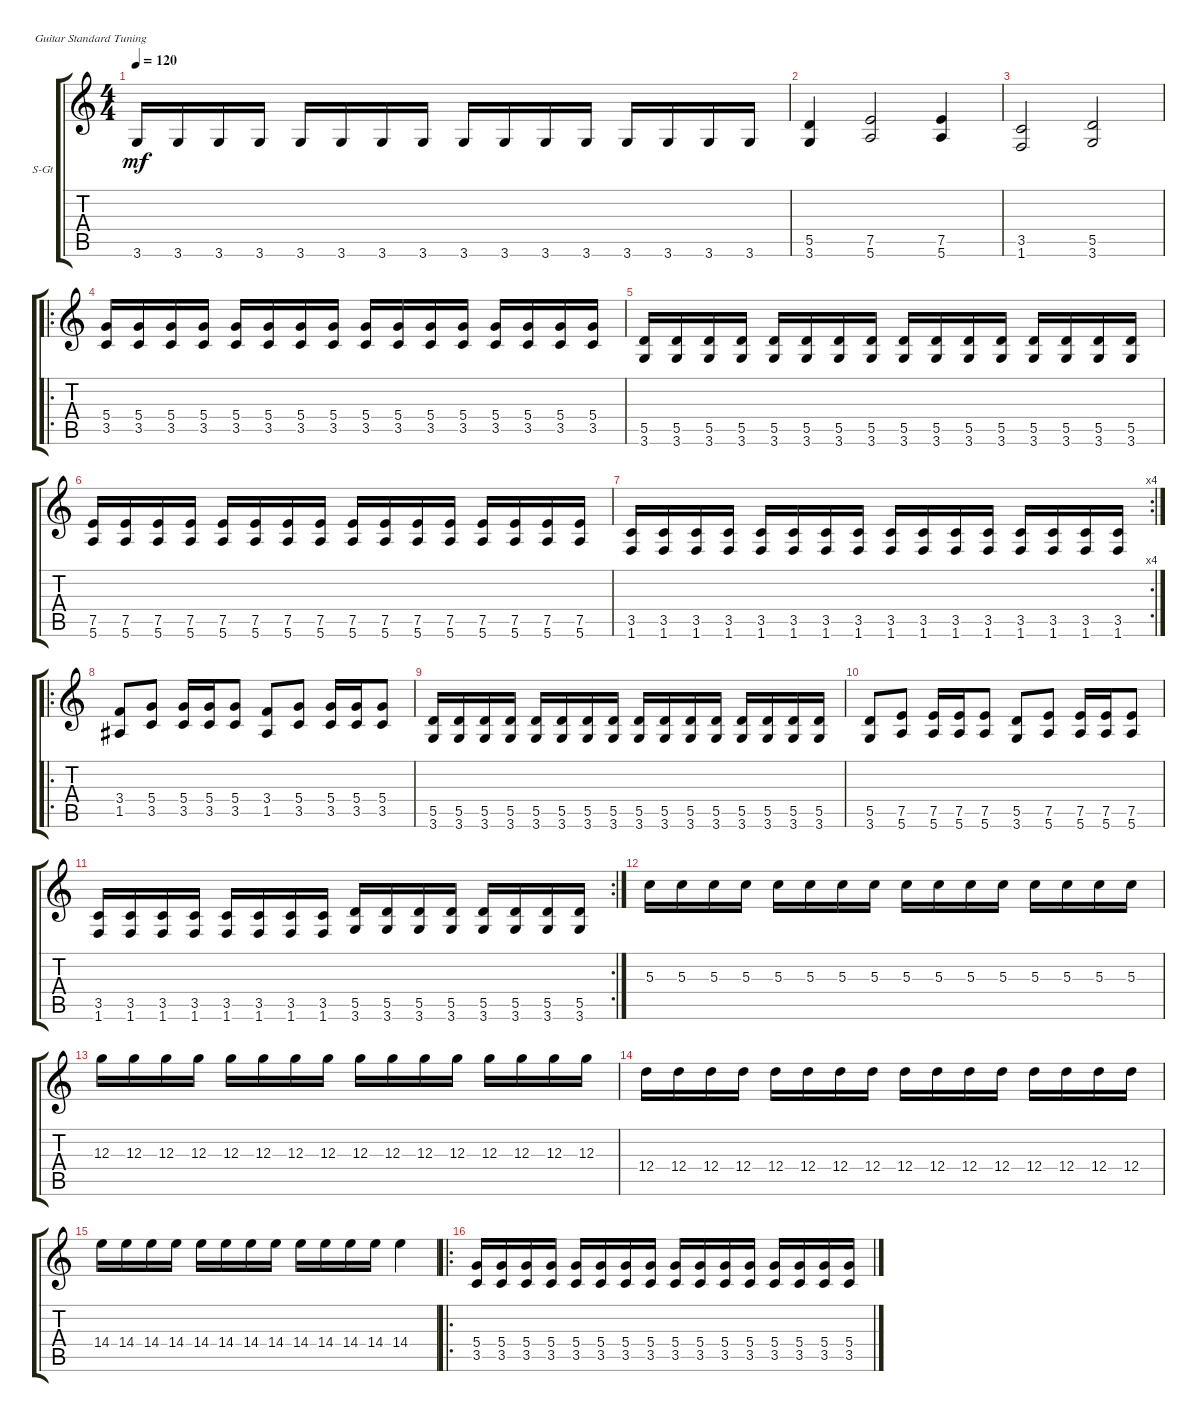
\defaultSystemsLayout 4
\bracketExtendMode groupsimilarinstruments
\firstSystemTrackNameOrientation horizontal
\otherSystemsTrackNameOrientation horizontal
\track ("Steel Guitar" "S-Gt") {instrument distortionguitar}
\staff {score tabs}
\tuning (E4 B3 G3 D3 A2 E2)
\ts (4 4)
\tempo 120
\clef g2
\ks c
3.6.16{dy mf} 3.6.16 3.6.16 3.6.16 3.6.16 3.6.16 3.6.16 3.6.16 3.6.16 3.6.16 3.6.16 3.6.16 3.6.16 3.6.16 3.6.16 3.6.16 |
(3.6 5.5).4 (5.6 7.5).2 (5.6 7.5).4 |
(1.6 3.5).2 (3.6 5.5).2 |
\ro
(3.5 5.4).16 (3.5 5.4).16 (3.5 5.4).16 (3.5 5.4).16 (3.5 5.4).16 (3.5 5.4).16 (3.5 5.4).16 (3.5 5.4).16 (3.5 5.4).16 (3.5 5.4).16 (3.5 5.4).16 (3.5 5.4).16 (3.5 5.4).16 (3.5 5.4).16 (3.5 5.4).16 (3.5 5.4).16 |
(3.6 5.5).16 (3.6 5.5).16 (3.6 5.5).16 (3.6 5.5).16 (3.6 5.5).16 (3.6 5.5).16 (3.6 5.5).16 (3.6 5.5).16 (3.6 5.5).16 (3.6 5.5).16 (3.6 5.5).16 (3.6 5.5).16 (3.6 5.5).16 (3.6 5.5).16 (3.6 5.5).16 (3.6 5.5).16 |
(5.6 7.5).16 (5.6 7.5).16 (5.6 7.5).16 (5.6 7.5).16 (5.6 7.5).16 (5.6 7.5).16 (5.6 7.5).16 (5.6 7.5).16 (5.6 7.5).16 (5.6 7.5).16 (5.6 7.5).16 (5.6 7.5).16 (5.6 7.5).16 (5.6 7.5).16 (5.6 7.5).16 (5.6 7.5).16 |
\rc 4
(1.6 3.5).16 (1.6 3.5).16 (1.6 3.5).16 (1.6 3.5).16 (1.6 3.5).16 (1.6 3.5).16 (1.6 3.5).16 (1.6 3.5).16 (1.6 3.5).16 (1.6 3.5).16 (1.6 3.5).16 (1.6 3.5).16 (1.6 3.5).16 (1.6 3.5).16 (1.6 3.5).16 (1.6 3.5).16 |
\ro
(1.5 3.4).8 (3.5 5.4).8 (3.5 5.4).16 (3.5 5.4).16 (3.5 5.4).8 (1.5 3.4).8 (3.5 5.4).8 (3.5 5.4).16 (3.5 5.4).16 (3.5 5.4).8 |
(3.6 5.5).16 (3.6 5.5).16 (3.6 5.5).16 (3.6 5.5).16 (3.6 5.5).16 (3.6 5.5).16 (3.6 5.5).16 (3.6 5.5).16 (3.6 5.5).16 (3.6 5.5).16 (3.6 5.5).16 (3.6 5.5).16 (3.6 5.5).16 (3.6 5.5).16 (3.6 5.5).16 (3.6 5.5).16 |
(3.6 5.5).8 (5.6 7.5).8 (5.6 7.5).16 (5.6 7.5).16 (5.6 7.5).8 (3.6 5.5).8 (5.6 7.5).8 (5.6 7.5).16 (5.6 7.5).16 (5.6 7.5).8 |
\rc 2
(1.6 3.5).16 (1.6 3.5).16 (1.6 3.5).16 (1.6 3.5).16 (1.6 3.5).16 (1.6 3.5).16 (1.6 3.5).16 (1.6 3.5).16 (3.6 5.5).16 (3.6 5.5).16 (3.6 5.5).16 (3.6 5.5).16 (3.6 5.5).16 (3.6 5.5).16 (3.6 5.5).16 (3.6 5.5).16 |
5.3.16 5.3.16 5.3.16 5.3.16 5.3.16 5.3.16 5.3.16 5.3.16 5.3.16 5.3.16 5.3.16 5.3.16 5.3.16 5.3.16 5.3.16 5.3.16 |
12.3.16 12.3.16 12.3.16 12.3.16 12.3.16 12.3.16 12.3.16 12.3.16 12.3.16 12.3.16 12.3.16 12.3.16 12.3.16 12.3.16 12.3.16 12.3.16 |
12.4.16 12.4.16 12.4.16 12.4.16 12.4.16 12.4.16 12.4.16 12.4.16 12.4.16 12.4.16 12.4.16 12.4.16 12.4.16 12.4.16 12.4.16 12.4.16 |
14.4.16 14.4.16 14.4.16 14.4.16 14.4.16 14.4.16 14.4.16 14.4.16 14.4.16 14.4.16 14.4.16 14.4.16 14.4.4 |
\ro
(3.5 5.4).16 (3.5 5.4).16 (3.5 5.4).16 (3.5 5.4).16 (3.5 5.4).16 (3.5 5.4).16 (3.5 5.4).16 (3.5 5.4).16 (3.5 5.4).16 (3.5 5.4).16 (3.5 5.4).16 (3.5 5.4).16 (3.5 5.4).16 (3.5 5.4).16 (3.5 5.4).16 (3.5 5.4).16
